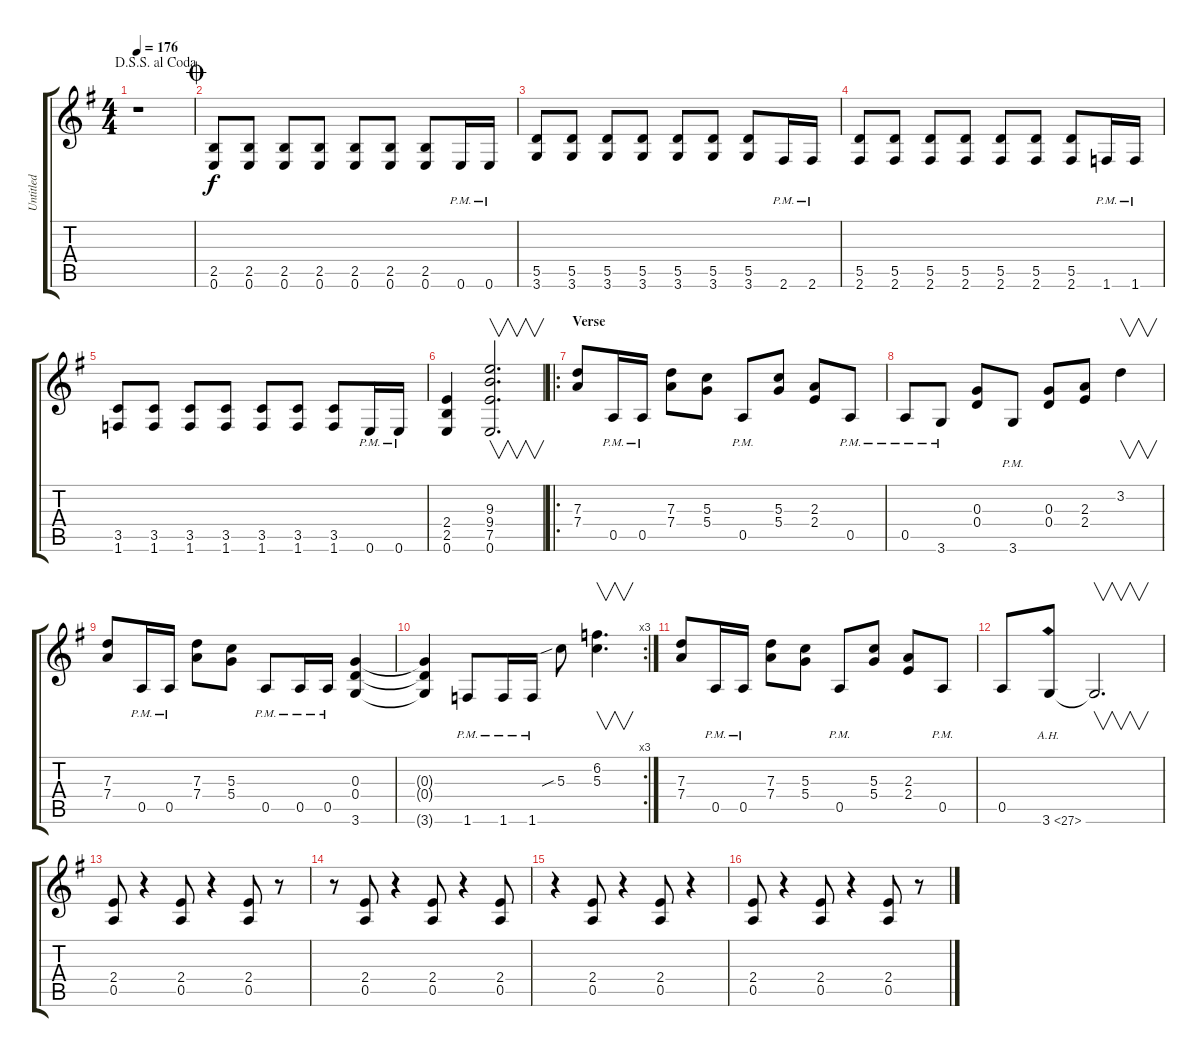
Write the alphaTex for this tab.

\track ("Untitled" "Untitled") {instrument distortionguitar}
\staff {score tabs}
\tuning (E4 B3 G3 D3 A2 E2) {hide}
\ts (4 4)
\jump dalsegnosegnoalcoda
\tempo 176
\clef g2
\ks g
r.1{dy f} |
\jump coda
(2.5 0.6).8 (2.5 0.6).8 (2.5 0.6).8 (2.5 0.6).8 (2.5 0.6).8 (2.5 0.6).8 (2.5 0.6).8 0.6{pm}.16 0.6{pm}.16 |
(5.5 3.6).8 (5.5 3.6).8 (5.5 3.6).8 (5.5 3.6).8 (5.5 3.6).8 (5.5 3.6).8 (5.5 3.6).8 2.6{pm}.16 2.6{pm}.16 |
(5.5 2.6).8 (5.5 2.6).8 (5.5 2.6).8 (5.5 2.6).8 (5.5 2.6).8 (5.5 2.6).8 (5.5 2.6).8 1.6{pm}.16 1.6{pm}.16 |
(3.5 1.6).8 (3.5 1.6).8 (3.5 1.6).8 (3.5 1.6).8 (3.5 1.6).8 (3.5 1.6).8 (3.5 1.6).8 0.6{pm}.16 0.6{pm}.16 |
(2.4 2.5 0.6).4 (9.3 9.4 7.5 0.6).2{v d} |
\ro
\section ("" "Verse")
(7.3 7.4).8 0.5{pm}.16 0.5{pm}.16 (7.3 7.4).8 (5.3 5.4).8 0.5{pm}.8 (5.3 5.4).8 (2.3 2.4).8 0.5{pm}.8 |
0.5{pm}.8 3.6{pm}.8 (0.3 0.4).8 3.6{pm}.8 (0.3 0.4).8 (2.3 2.4).8 3.2.4{v} |
(7.3 7.4).8 0.5{pm}.16 0.5{pm}.16 (7.3 7.4).8 (5.3 5.4).8 0.5{pm}.8 0.5{pm}.16 0.5{pm}.16 (0.3 0.4 3.6).4 |
\rc 3
(0.3{t} 0.4{t} 3.6{t}).4 1.6{pm}.8 1.6{pm}.16 1.6{pm}.16 5.3{sib}.8 (6.2 5.3).4{v d} |
(7.3 7.4).8 0.5{pm}.16 0.5{pm}.16 (7.3 7.4).8 (5.3 5.4).8 0.5{pm}.8 (5.3 5.4).8 (2.3 2.4).8 0.5{pm}.8 |
0.5.8 3.6{ah 24}.8 3.6{t}.2{v d} |
(2.4 0.5).8 r.4 (2.4 0.5).8 r.4 (2.4 0.5).8 r.8 |
r.8 (2.4 0.5).8 r.4 (2.4 0.5).8 r.4 (2.4 0.5).8 |
r.4 (2.4 0.5).8 r.4 (2.4 0.5).8 r.4 |
(2.4 0.5).8 r.4 (2.4 0.5).8 r.4 (2.4 0.5).8 r.8
